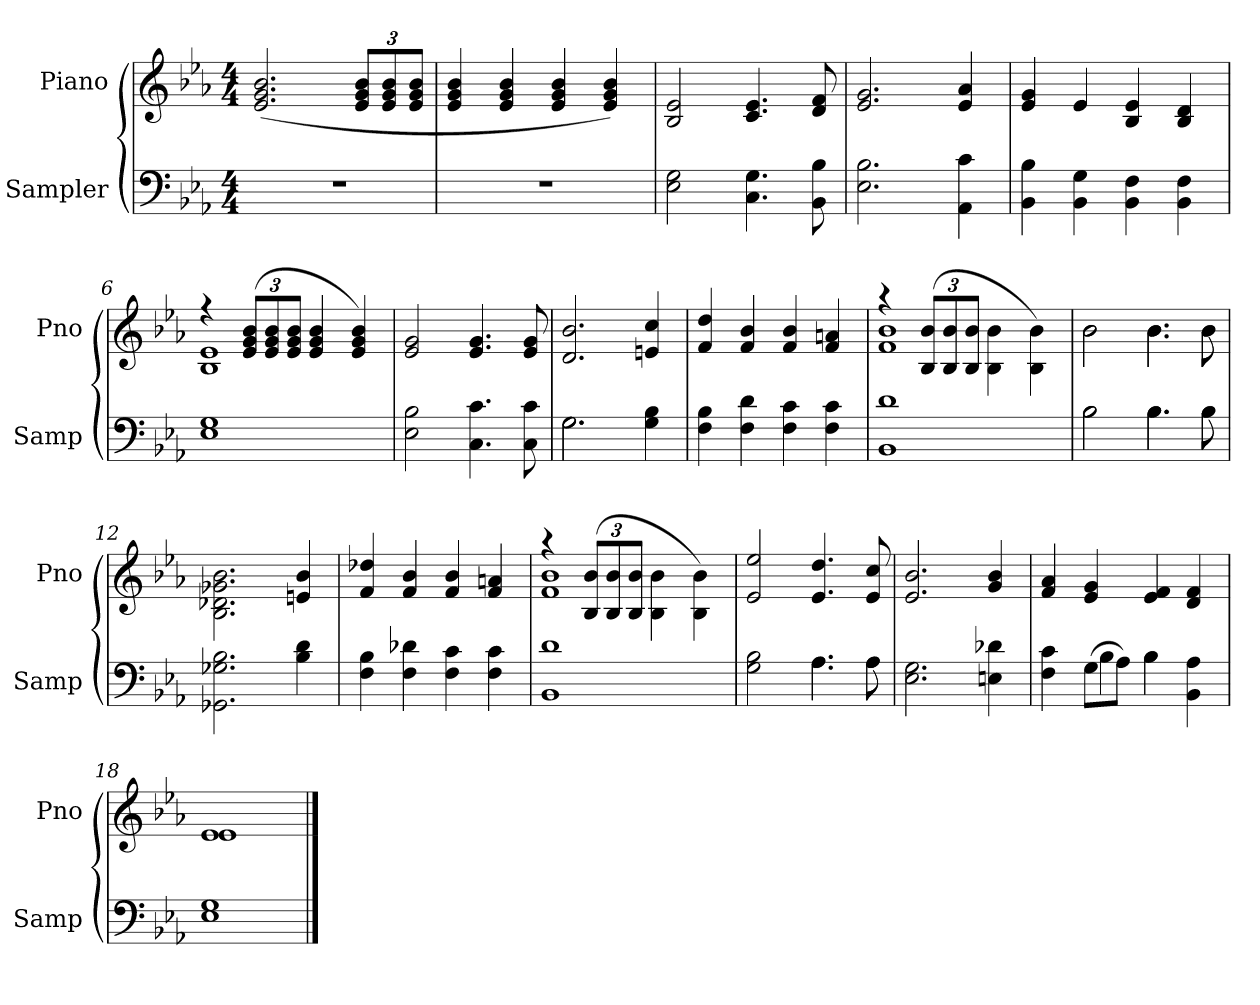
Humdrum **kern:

**kern	**kern
*part2	*part1
*staff2	*staff1
*I"Sampler	*I"Piano
*I'Samp	*I'Pno
*clefF4	*clefG2
*k[b-e-a-]	*k[b-e-a-]
*E-:	*E-:
*M4/4	*M4/4
=1	=1
1r	(2.e- 2.g 2.b-
.	12e-/ 12g/ 12b-/L
.	12e-/ 12g/ 12b-/
.	12e-/ 12g/ 12b-/J
=2	=2
1r	4e- 4g 4b-
.	4e- 4g 4b-
.	4e- 4g 4b-
.	4e- 4g 4b-)
=3	=3
2E-\ 2G\	2B-/ 2e-/
4.C\ 4.G\	4.c/ 4.e-/
8BB-\ 8B-\	8d/ 8f/
=4	=4
2.E-\ 2.B-\	2.e-/ 2.g/
4AA-\ 4c\	4e-/ 4a-/
=5	=5
4BB-\ 4B-\	4e-/ 4g/
4BB-\ 4G\	4e-/
4BB-\ 4F\	4B-/ 4e-/
4BB-\ 4F\	4B-/ 4d/
=6	=6
*	*^
1E-/ 1G/	4r	1B- 1e-
.	(12e-/ 12g/ 12b-/L	.
.	12e-/ 12g/ 12b-/	.
.	12e-/ 12g/ 12b-/J	.
.	4e-/ 4g/ 4b-/	.
.	4e-/ 4g/ 4b-/)	.
*	*v	*v
=7	=7
2E-\ 2B-\	2e-/ 2g/
4.C\ 4.c\	4.e-/ 4.g/
8C\ 8c\	8e-/ 8g/
=8	=8
*^	*
2.G\	2.G	2.d/ 2.b-/
4G\ 4B-\	4ryy	4en/ 4cc/
*v	*v	*
=9	=9
4F\ 4B-\	4f/ 4dd/
4F\ 4d\	4f/ 4b-/
4F\ 4c\	4f/ 4b-/
4F\ 4c\	4f/ 4an/
=10	=10
*	*^
1BB-\ 1d\	4r	1f 1b-
.	(12B-/ 12b-/L	.
.	12B-/ 12b-/	.
.	12B-/ 12b-/J	.
.	4B-\ 4b-\	.
.	4B-\ 4b-\)	.
=11	=11	=11
*^	*	*
2B-\	2B-	2b-\	2b-
4.B-\	4.B-	4.b-\	4.b-
8B-\	8B-	8b-\	8b-
*v	*v	*	*
*	*v	*v
=12	=12
2.GG-X\ 2.G-X\ 2.B-\	2.B-\ 2.d-X\ 2.g-X\ 2.b-\
4B-\ 4d\	4en/ 4b-/
=13	=13
4F\ 4B-\	4f/ 4dd-X/
4F\ 4d-X\	4f/ 4b-/
4F\ 4c\	4f/ 4b-/
4F\ 4c\	4f/ 4an/
=14	=14
*	*^
1BB-/ 1d/	4r	1f 1b-
.	(12B-/ 12b-/L	.
.	12B-/ 12b-/	.
.	12B-/ 12b-/J	.
.	4B-\ 4b-\	.
.	4B-\ 4b-\)	.
*	*v	*v
=15	=15
*^	*
2G\ 2B-\	2ryy	2e-/ 2ee-/
4.A-\	4.A-	4.e-/ 4.dd/
8A-\	8A-	8e-/ 8cc/
*v	*v	*
=16	=16
2.E-\ 2.G\	2.e-/ 2.b-/
4En\ 4d-X\	4g/ 4b-/
=17	=17
*^	*
4F\ 4c\	4ryy	4f/ 4a-/
(8G\L	4B-	4e-/ 4g/
8A-\J)	.	.
4B-\	4B-	4e-/ 4f/
4BB-\ 4A-\	4ryy	4d/ 4f/
*v	*v	*
=18	=18
*	*^
1E-\ 1G\	1e-/	1e-
*	*v	*v
==	==
*-	*-
